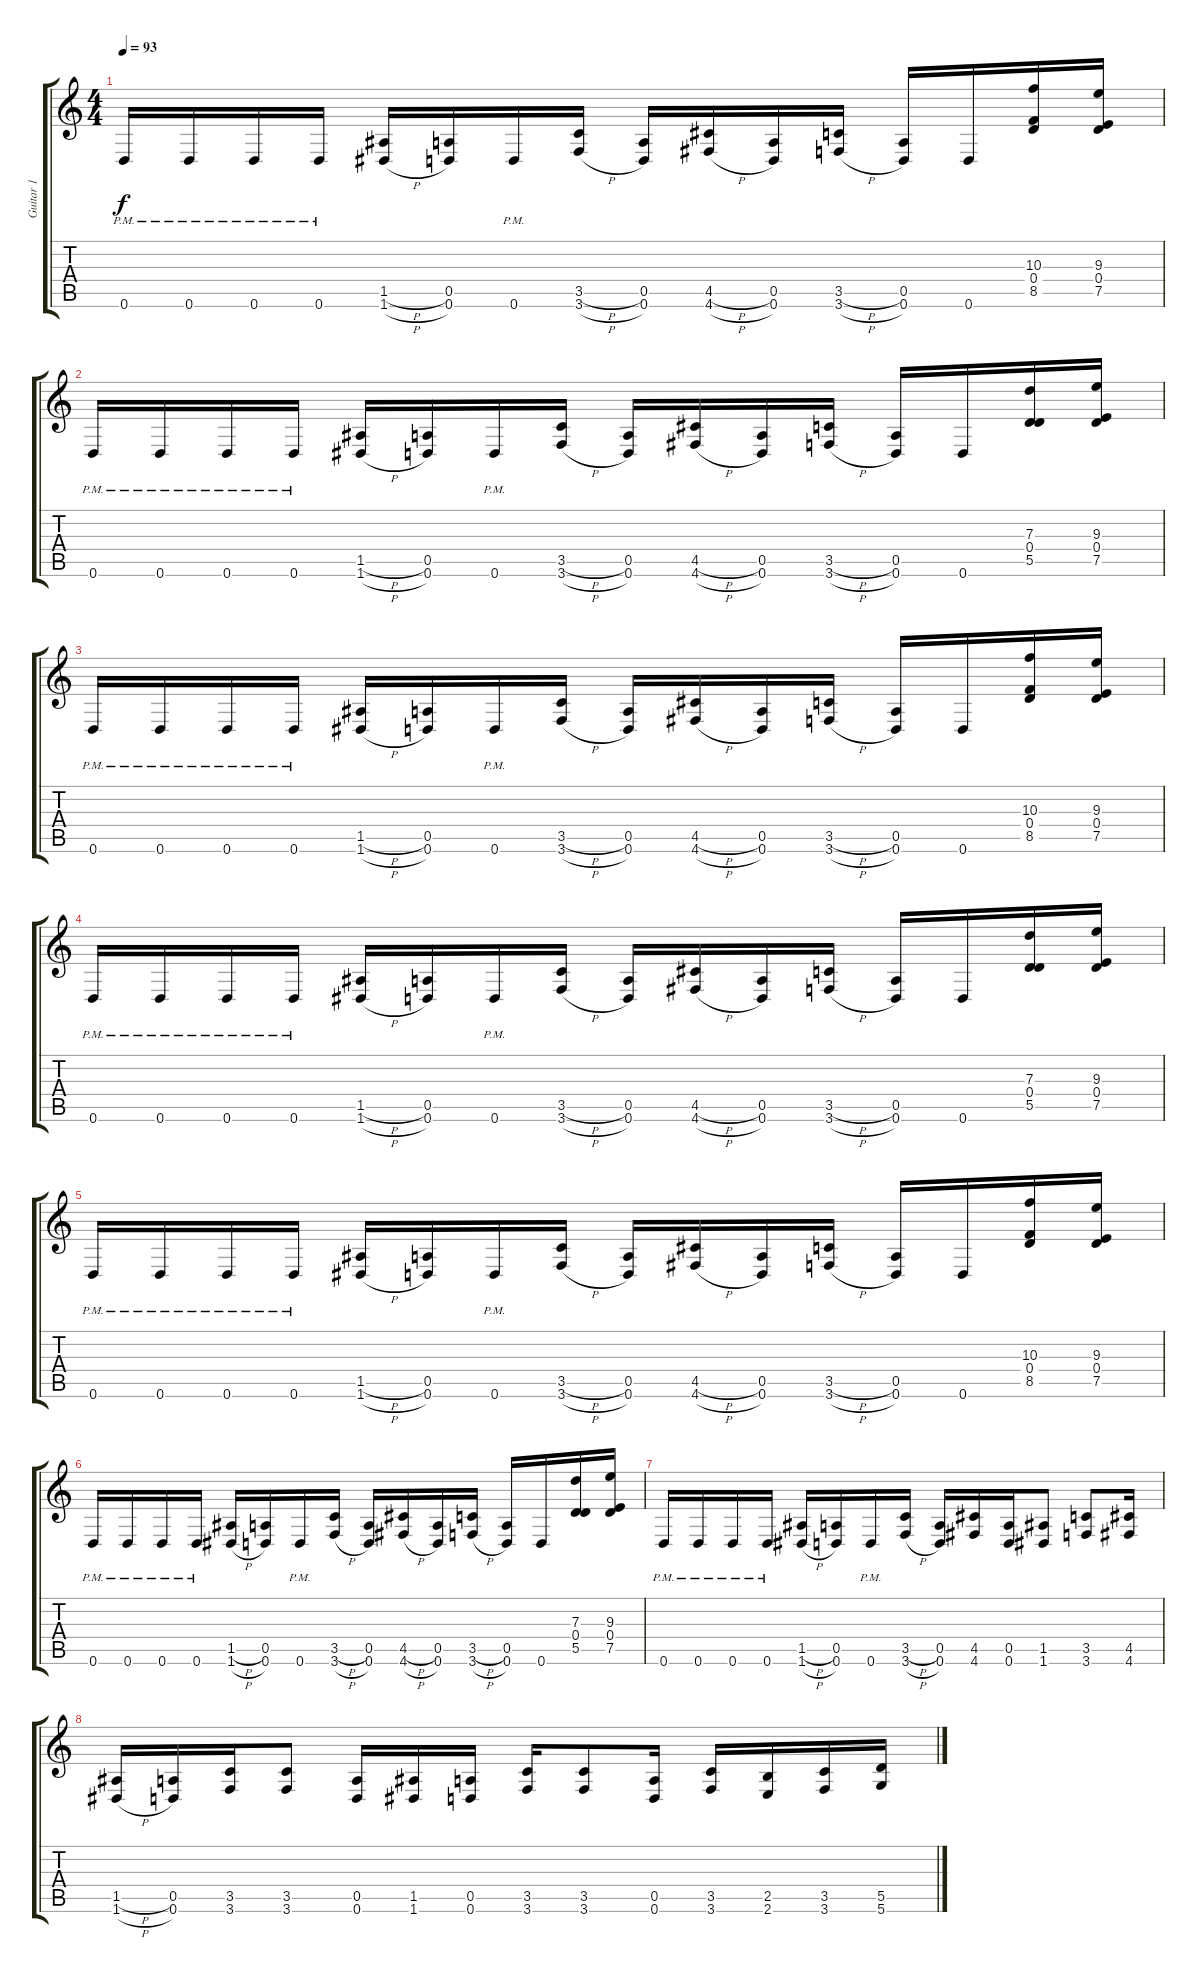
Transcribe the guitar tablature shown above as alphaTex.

\track ("Guitar 1" "Guitar 1") {instrument distortionguitar}
\staff {score tabs}
\tuning (E4 B3 G3 D3 A2 D2) {hide}
\ts (4 4)
\tempo 93
\clef g2
\ks c
0.6{pm}.16{dy f} 0.6{pm}.16 0.6{pm}.16 0.6{pm}.16 (1.5{h} 1.6{h}).16 (0.5 0.6).16 0.6{pm}.16 (3.5{h} 3.6{h}).16 (0.5 0.6).16 (4.5{h} 4.6{h}).16 (0.5 0.6).16 (3.5{h} 3.6{h}).16 (0.5 0.6).16 0.6.16 (10.3 0.4 8.5).16 (9.3 0.4 7.5).16 |
0.6{pm}.16 0.6{pm}.16 0.6{pm}.16 0.6{pm}.16 (1.5{h} 1.6{h}).16 (0.5 0.6).16 0.6{pm}.16 (3.5{h} 3.6{h}).16 (0.5 0.6).16 (4.5{h} 4.6{h}).16 (0.5 0.6).16 (3.5{h} 3.6{h}).16 (0.5 0.6).16 0.6.16 (7.3 0.4 5.5).16 (9.3 0.4 7.5).16 |
0.6{pm}.16 0.6{pm}.16 0.6{pm}.16 0.6{pm}.16 (1.5{h} 1.6{h}).16 (0.5 0.6).16 0.6{pm}.16 (3.5{h} 3.6{h}).16 (0.5 0.6).16 (4.5{h} 4.6{h}).16 (0.5 0.6).16 (3.5{h} 3.6{h}).16 (0.5 0.6).16 0.6.16 (10.3 0.4 8.5).16 (9.3 0.4 7.5).16 |
0.6{pm}.16 0.6{pm}.16 0.6{pm}.16 0.6{pm}.16 (1.5{h} 1.6{h}).16 (0.5 0.6).16 0.6{pm}.16 (3.5{h} 3.6{h}).16 (0.5 0.6).16 (4.5{h} 4.6{h}).16 (0.5 0.6).16 (3.5{h} 3.6{h}).16 (0.5 0.6).16 0.6.16 (7.3 0.4 5.5).16 (9.3 0.4 7.5).16 |
0.6{pm}.16 0.6{pm}.16 0.6{pm}.16 0.6{pm}.16 (1.5{h} 1.6{h}).16 (0.5 0.6).16 0.6{pm}.16 (3.5{h} 3.6{h}).16 (0.5 0.6).16 (4.5{h} 4.6{h}).16 (0.5 0.6).16 (3.5{h} 3.6{h}).16 (0.5 0.6).16 0.6.16 (10.3 0.4 8.5).16 (9.3 0.4 7.5).16 |
0.6{pm}.16 0.6{pm}.16 0.6{pm}.16 0.6{pm}.16 (1.5{h} 1.6{h}).16 (0.5 0.6).16 0.6{pm}.16 (3.5{h} 3.6{h}).16 (0.5 0.6).16 (4.5{h} 4.6{h}).16 (0.5 0.6).16 (3.5{h} 3.6{h}).16 (0.5 0.6).16 0.6.16 (7.3 0.4 5.5).16 (9.3 0.4 7.5).16 |
0.6{pm}.16 0.6{pm}.16 0.6{pm}.16 0.6{pm}.16 (1.5{h} 1.6{h}).16 (0.5 0.6).16 0.6{pm}.16 (3.5{h} 3.6{h}).16 (0.5 0.6).16 (4.5 4.6).16 (0.5 0.6).16 (1.5 1.6).8 (3.5 3.6).8 (4.5 4.6).16 |
(1.5{h} 1.6{h}).16 (0.5 0.6).16 (3.5 3.6).16 (3.5 3.6).8 (0.5 0.6).16 (1.5 1.6).16 (0.5 0.6).16 (3.5 3.6).16 (3.5 3.6).8 (0.5 0.6).16 (3.5 3.6).16 (2.5 2.6).16 (3.5 3.6).16 (5.5 5.6).16
